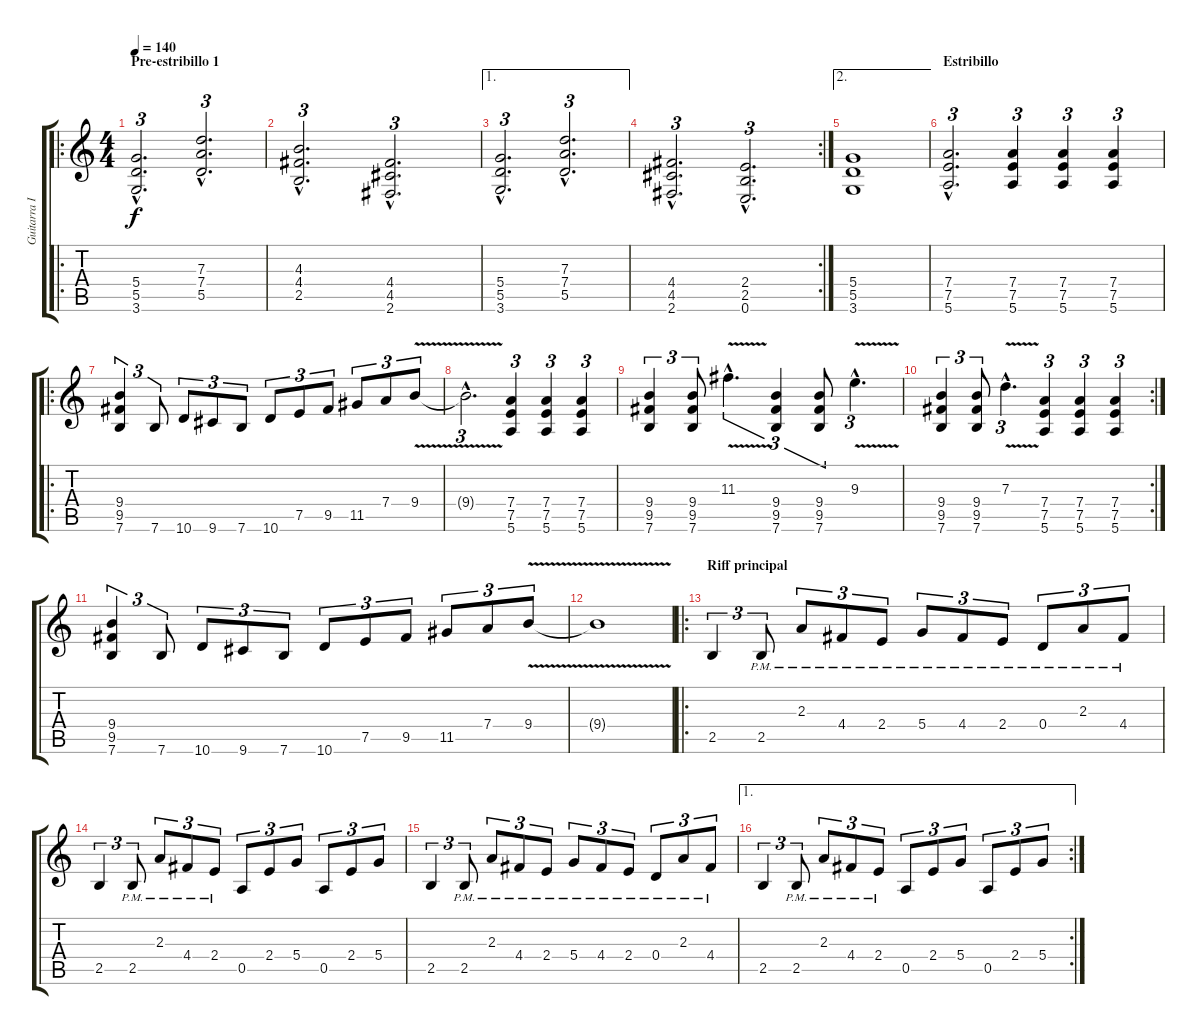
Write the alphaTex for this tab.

\track ("Guitarra I" "Guitarra I") {instrument distortionguitar}
\staff {score tabs}
\tuning (E4 B3 G3 D3 A2 E2) {hide}
\ro
\ts (4 4)
\section ("" "Pre-estribillo 1")
\tempo 140
\clef g2
\ks c
(5.4{hac} 5.5{hac} 3.6{hac}).2{d tu (3 2) dy f} (7.3{hac} 7.4{hac} 5.5{hac}).2{d tu (3 2)} |
(4.3{hac} 4.4{hac} 2.5{hac}).2{d tu (3 2)} (4.4{hac} 4.5{hac} 2.6{hac}).2{d tu (3 2)} |
\ae 1
(5.4{hac} 5.5{hac} 3.6{hac}).2{d tu (3 2)} (7.3{hac} 7.4{hac} 5.5{hac}).2{d tu (3 2)} |
\rc 2
(4.4{hac} 4.5{hac} 2.6{hac}).2{d tu (3 2)} (2.4{hac} 2.5{hac} 0.6{hac}).2{d tu (3 2)} |
\ae 2
(5.4 5.5 3.6).1 |
\section ("" "Estribillo")
(7.4{hac} 7.5{hac} 5.6{hac}).2{d tu (3 2)} (7.4 7.5 5.6).4{tu (3 2)} (7.4 7.5 5.6).4{tu (3 2)} (7.4 7.5 5.6).4{tu (3 2)} |
\ro
(9.4 9.5 7.6).4{tu (3 2)} 7.6.8{tu (3 2)} 10.6.8{tu (3 2)} 9.6.8{tu (3 2)} 7.6.8{tu (3 2)} 10.6.8{tu (3 2)} 7.5.8{tu (3 2)} 9.5.8{tu (3 2)} 11.5.8{tu (3 2)} 7.4.8{tu (3 2)} 9.4{v}.8{tu (3 2)} |
9.4{hac t}.2{d tu (3 2)} (7.4 7.5 5.6).4{tu (3 2)} (7.4 7.5 5.6).4{tu (3 2)} (7.4 7.5 5.6).4{tu (3 2)} |
(9.4 9.5 7.6).4{tu (3 2)} (9.4 9.5 7.6).8{tu (3 2)} 11.3{v hac}.4{d tu (3 2)} (9.4 9.5 7.6).4{tu (3 2)} (9.4 9.5 7.6).8{tu (3 2)} 9.3{v hac}.4{d tu (3 2)} |
\rc 2
(9.4 9.5 7.6).4{tu (3 2)} (9.4 9.5 7.6).8{tu (3 2)} 7.3{v hac}.4{d tu (3 2)} (7.4 7.5 5.6).4{tu (3 2)} (7.4 7.5 5.6).4{tu (3 2)} (7.4 7.5 5.6).4{tu (3 2)} |
(9.4 9.5 7.6).4{tu (3 2)} 7.6.8{tu (3 2)} 10.6.8{tu (3 2)} 9.6.8{tu (3 2)} 7.6.8{tu (3 2)} 10.6.8{tu (3 2)} 7.5.8{tu (3 2)} 9.5.8{tu (3 2)} 11.5.8{tu (3 2)} 7.4.8{tu (3 2)} 9.4{v}.8{tu (3 2)} |
9.4{t}.1 |
\ro
\section ("" "Riff principal")
2.5.4{tu (3 2)} 2.5{pm}.8{tu (3 2)} 2.3{pm}.8{tu (3 2)} 4.4{pm}.8{tu (3 2)} 2.4{pm}.8{tu (3 2)} 5.4{pm}.8{tu (3 2)} 4.4{pm}.8{tu (3 2)} 2.4{pm}.8{tu (3 2)} 0.4{pm}.8{tu (3 2)} 2.3{pm}.8{tu (3 2)} 4.4{pm}.8{tu (3 2)} |
2.5.4{tu (3 2)} 2.5{pm}.8{tu (3 2)} 2.3{pm}.8{tu (3 2)} 4.4{pm}.8{tu (3 2)} 2.4{pm}.8{tu (3 2)} 0.5.8{tu (3 2)} 2.4.8{tu (3 2)} 5.4.8{tu (3 2)} 0.5.8{tu (3 2)} 2.4.8{tu (3 2)} 5.4.8{tu (3 2)} |
2.5.4{tu (3 2)} 2.5{pm}.8{tu (3 2)} 2.3{pm}.8{tu (3 2)} 4.4{pm}.8{tu (3 2)} 2.4{pm}.8{tu (3 2)} 5.4{pm}.8{tu (3 2)} 4.4{pm}.8{tu (3 2)} 2.4{pm}.8{tu (3 2)} 0.4{pm}.8{tu (3 2)} 2.3{pm}.8{tu (3 2)} 4.4{pm}.8{tu (3 2)} |
\ae 1
\rc 2
2.5.4{tu (3 2)} 2.5{pm}.8{tu (3 2)} 2.3{pm}.8{tu (3 2)} 4.4{pm}.8{tu (3 2)} 2.4{pm}.8{tu (3 2)} 0.5.8{tu (3 2)} 2.4.8{tu (3 2)} 5.4.8{tu (3 2)} 0.5.8{tu (3 2)} 2.4.8{tu (3 2)} 5.4.8{tu (3 2)}
